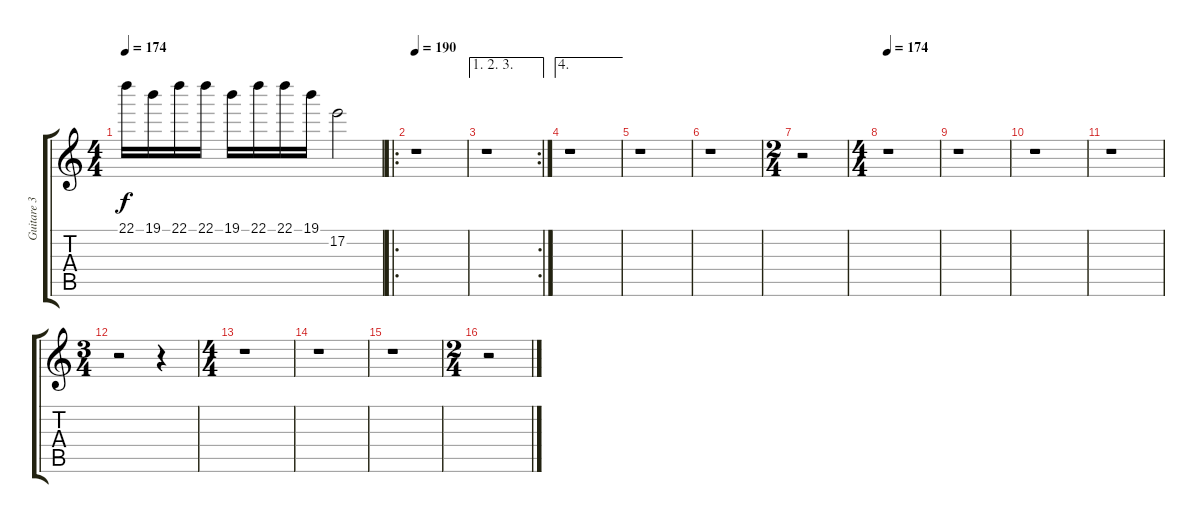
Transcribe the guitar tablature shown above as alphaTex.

\track ("Guitare 3 + solo" "Guitare 3 ") {instrument distortionguitar}
\staff {score tabs}
\tuning (E4 B3 G3 D3 A2 E2) {hide}
\ts (4 4)
\tempo 174
\clef g2
\ks c
22.1.16{dy f} 19.1.16 22.1.16 22.1.16 19.1.16 22.1.16 22.1.16 19.1.16 17.2.2 |
\ro
\tempo 190
r.1 |
\ae (1 2 3)
\rc 2
r.1 |
\ae 4
r.1 |
r.1 |
r.1 |
\ts (2 4)
r.2 |
\ts (4 4)
\tempo 174
r.1 |
r.1 |
r.1 |
r.1 |
\ts (3 4)
r.2 r.4 |
\ts (4 4)
r.1 |
r.1 |
r.1 |
\ts (2 4)
r.2
